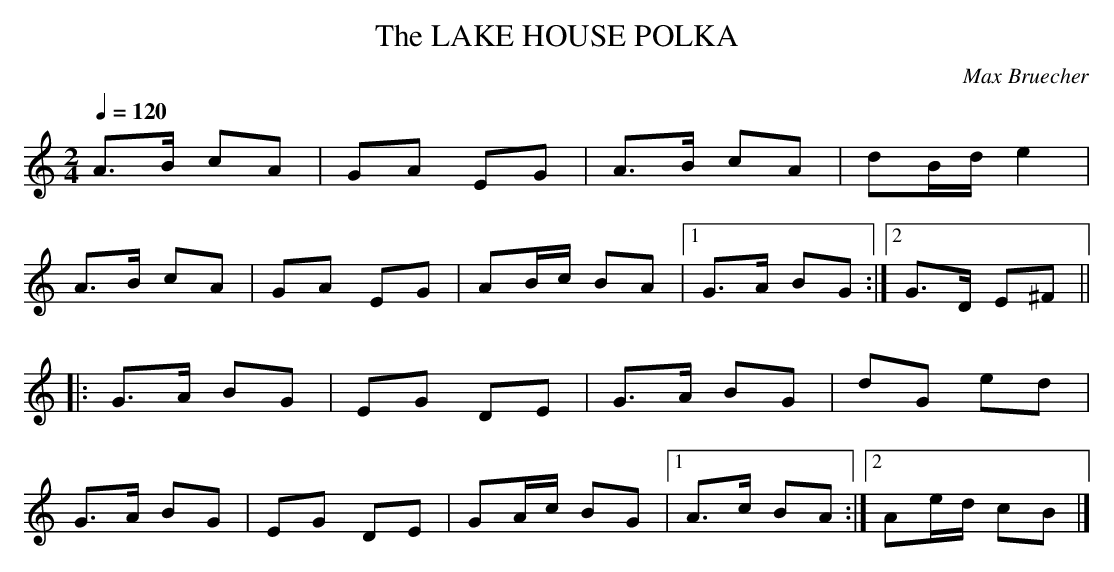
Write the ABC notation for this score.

X:1
T:LAKE HOUSE POLKA, The
C:Max Bruecher
Q:1/4=120
M:2/4
L:1/8
K:Am
A>B cA|GA EG|A>B cA|dB/d/ e2|
A>B cA|GA EG|AB/c/ BA|1 G>A BG :|2 G>D E^F ||
|:G>A BG|EG DE|G>A BG|dG ed|
G>A BG|EG DE|GA/c/ BG|1 A>c BA :|2 Ae/d/ cB |]
